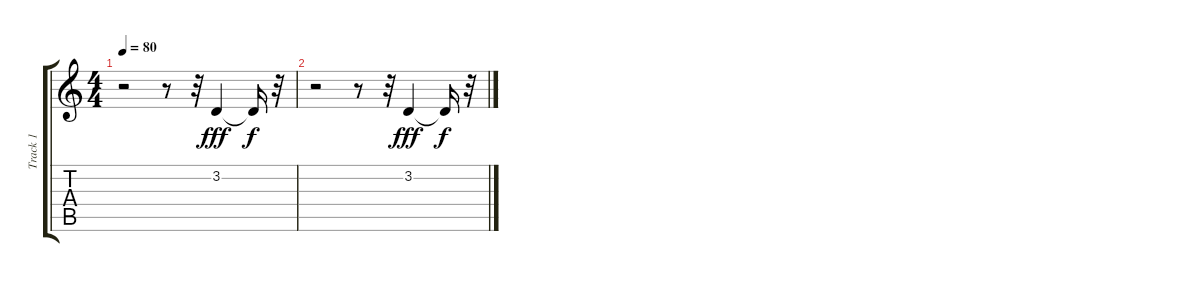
\track ("Track 1" "Track 1") {instrument electricpiano2}
\staff {score tabs}
\tuning (E4 B3 G3 D3 A2 E2) {hide}
\ts (4 4)
\tempo 80
\clef g2
\ks c
r.2{dy f} r.8 r.32 3.2.4{dy fff volume 11} 3.2{t}.16{dy f} r.32 |
r.2 r.8 r.32 3.2.4{dy fff volume 8} 3.2{t}.16{dy f} r.32
